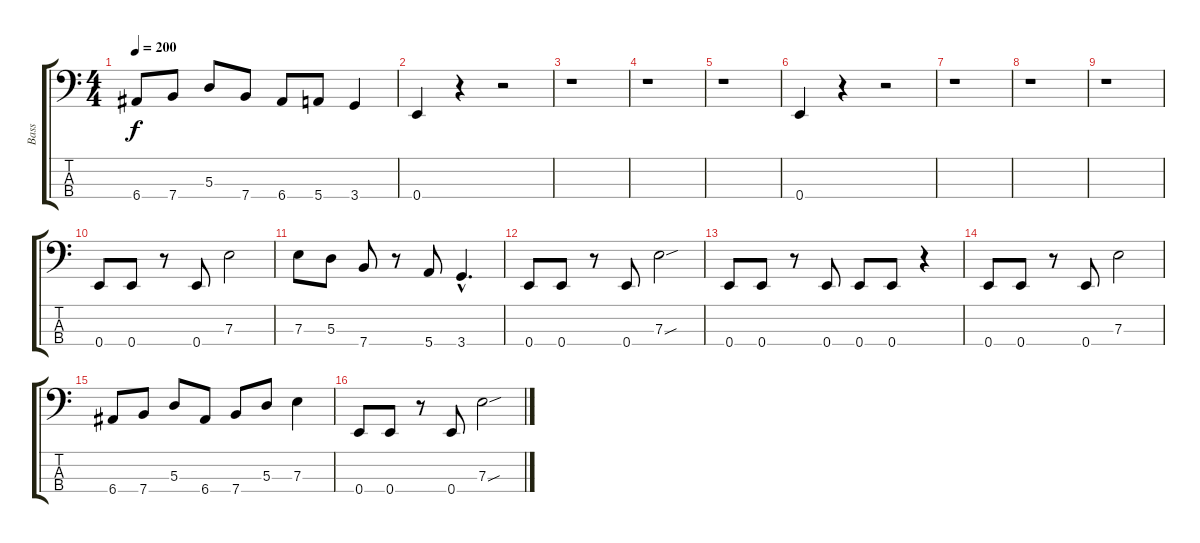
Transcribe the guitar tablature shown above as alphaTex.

\track ("Bass" "Bass") {instrument slapbass1}
\staff {score tabs}
\tuning (G2 D2 A1 E1) {hide}
\ts (4 4)
\tempo 200
\clef f4
\ks c
6.4.8{dy f instrument slapbass1} 7.4.8 5.3.8 7.4.8 6.4.8 5.4.8 3.4.4 |
0.4.4 r.4 r.2 |
r.1 |
r.1 |
r.1 |
0.4.4 r.4 r.2 |
r.1 |
r.1 |
r.1 |
0.4.8 0.4.8 r.8 0.4.8 7.3.2 |
7.3.8 5.3.8 7.4.8 r.8 5.4.8 3.4{hac}.4{d} |
0.4.8 0.4.8 r.8 0.4.8 7.3{sou}.2 |
0.4.8 0.4.8 r.8 0.4.8 0.4.8 0.4.8 r.4 |
0.4.8 0.4.8 r.8 0.4.8 7.3.2 |
6.4.8 7.4.8 5.3.8 6.4.8 7.4.8 5.3.8 7.3.4 |
0.4.8 0.4.8 r.8 0.4.8 7.3{sou}.2
